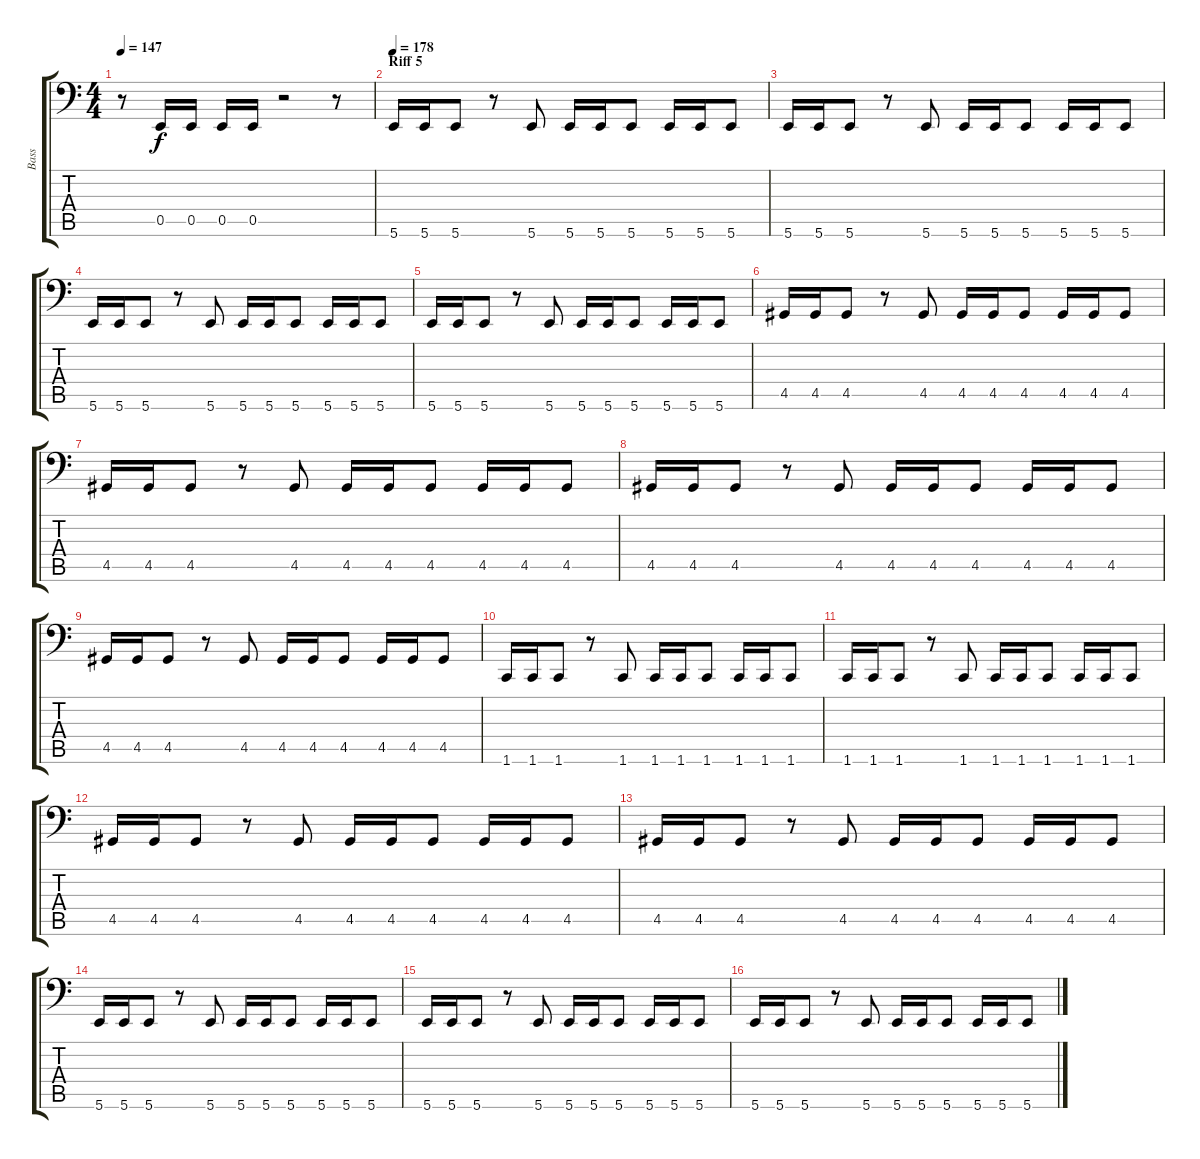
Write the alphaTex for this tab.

\track ("Bass" "Bass") {instrument electricbassfinger}
\staff {score tabs}
\tuning (C3 G2 D2 A1 E1 B0) {hide}
\ts (4 4)
\tempo 147
\clef f4
\ks c
r.8{dy f} 0.5.16 0.5.16 0.5.16 0.5.16 r.2 r.8 |
\section ("" "Riff 5")
\tempo 178
5.6.16 5.6.16 5.6.8 r.8 5.6.8 5.6.16 5.6.16 5.6.8 5.6.16 5.6.16 5.6.8 |
5.6.16 5.6.16 5.6.8 r.8 5.6.8 5.6.16 5.6.16 5.6.8 5.6.16 5.6.16 5.6.8 |
5.6.16 5.6.16 5.6.8 r.8 5.6.8 5.6.16 5.6.16 5.6.8 5.6.16 5.6.16 5.6.8 |
5.6.16 5.6.16 5.6.8 r.8 5.6.8 5.6.16 5.6.16 5.6.8 5.6.16 5.6.16 5.6.8 |
4.5.16 4.5.16 4.5.8 r.8 4.5.8 4.5.16 4.5.16 4.5.8 4.5.16 4.5.16 4.5.8 |
4.5.16 4.5.16 4.5.8 r.8 4.5.8 4.5.16 4.5.16 4.5.8 4.5.16 4.5.16 4.5.8 |
4.5.16 4.5.16 4.5.8 r.8 4.5.8 4.5.16 4.5.16 4.5.8 4.5.16 4.5.16 4.5.8 |
4.5.16 4.5.16 4.5.8 r.8 4.5.8 4.5.16 4.5.16 4.5.8 4.5.16 4.5.16 4.5.8 |
1.6.16 1.6.16 1.6.8 r.8 1.6.8 1.6.16 1.6.16 1.6.8 1.6.16 1.6.16 1.6.8 |
1.6.16 1.6.16 1.6.8 r.8 1.6.8 1.6.16 1.6.16 1.6.8 1.6.16 1.6.16 1.6.8 |
4.5.16 4.5.16 4.5.8 r.8 4.5.8 4.5.16 4.5.16 4.5.8 4.5.16 4.5.16 4.5.8 |
4.5.16 4.5.16 4.5.8 r.8 4.5.8 4.5.16 4.5.16 4.5.8 4.5.16 4.5.16 4.5.8 |
5.6.16 5.6.16 5.6.8 r.8 5.6.8 5.6.16 5.6.16 5.6.8 5.6.16 5.6.16 5.6.8 |
5.6.16 5.6.16 5.6.8 r.8 5.6.8 5.6.16 5.6.16 5.6.8 5.6.16 5.6.16 5.6.8 |
5.6.16 5.6.16 5.6.8 r.8 5.6.8 5.6.16 5.6.16 5.6.8 5.6.16 5.6.16 5.6.8
